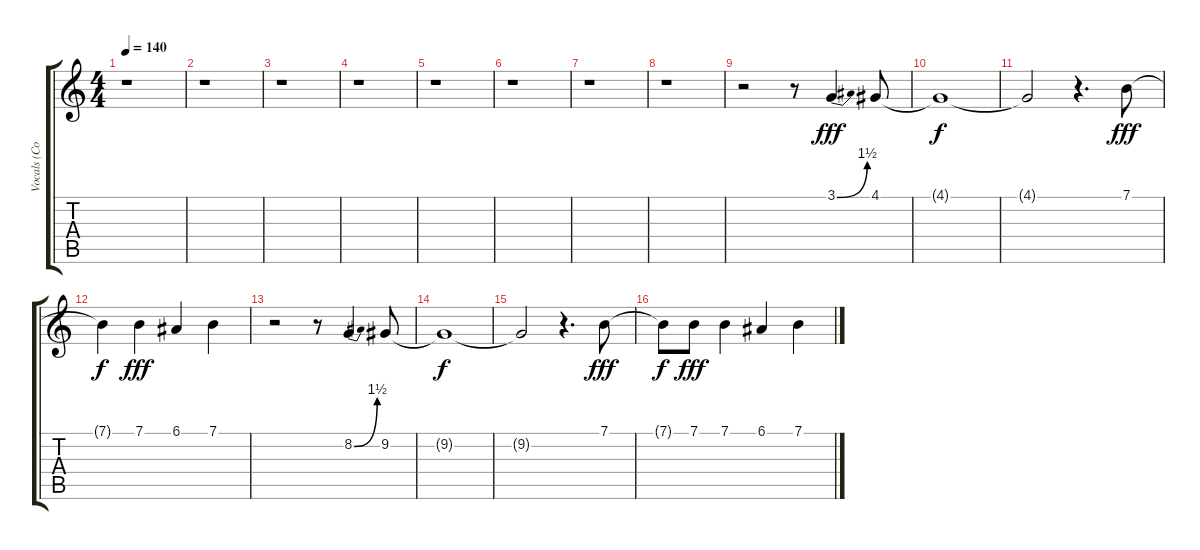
\track ("Vocals (Corin)" "Vocals (Co") {instrument synthvoice}
\staff {score tabs}
\tuning (E4 B3 G3 D3 A2 E2) {hide}
\ts (4 4)
\tempo 140
\clef g2
\ks c
r.1{dy fff instrument synthvoice} |
r.1 |
r.1 |
r.1 |
r.1 |
r.1 |
r.1 |
r.1 |
r.2 r.8 3.1{be (bend 0 0 60 6)}.4 4.1.8 |
4.1{t}.1{dy f} |
4.1{t}.2 r.4{d} 7.1.8{dy fff} |
7.1{t}.4{dy f} 7.1.4{dy fff} 6.1.4 7.1.4 |
r.2 r.8 8.2{be (bend 0 0 60 6)}.4 9.2.8 |
9.2{t}.1{dy f} |
9.2{t}.2 r.4{d} 7.1.8{dy fff} |
7.1{t}.8{dy f} 7.1.8{dy fff} 7.1.4 6.1.4 7.1.4
